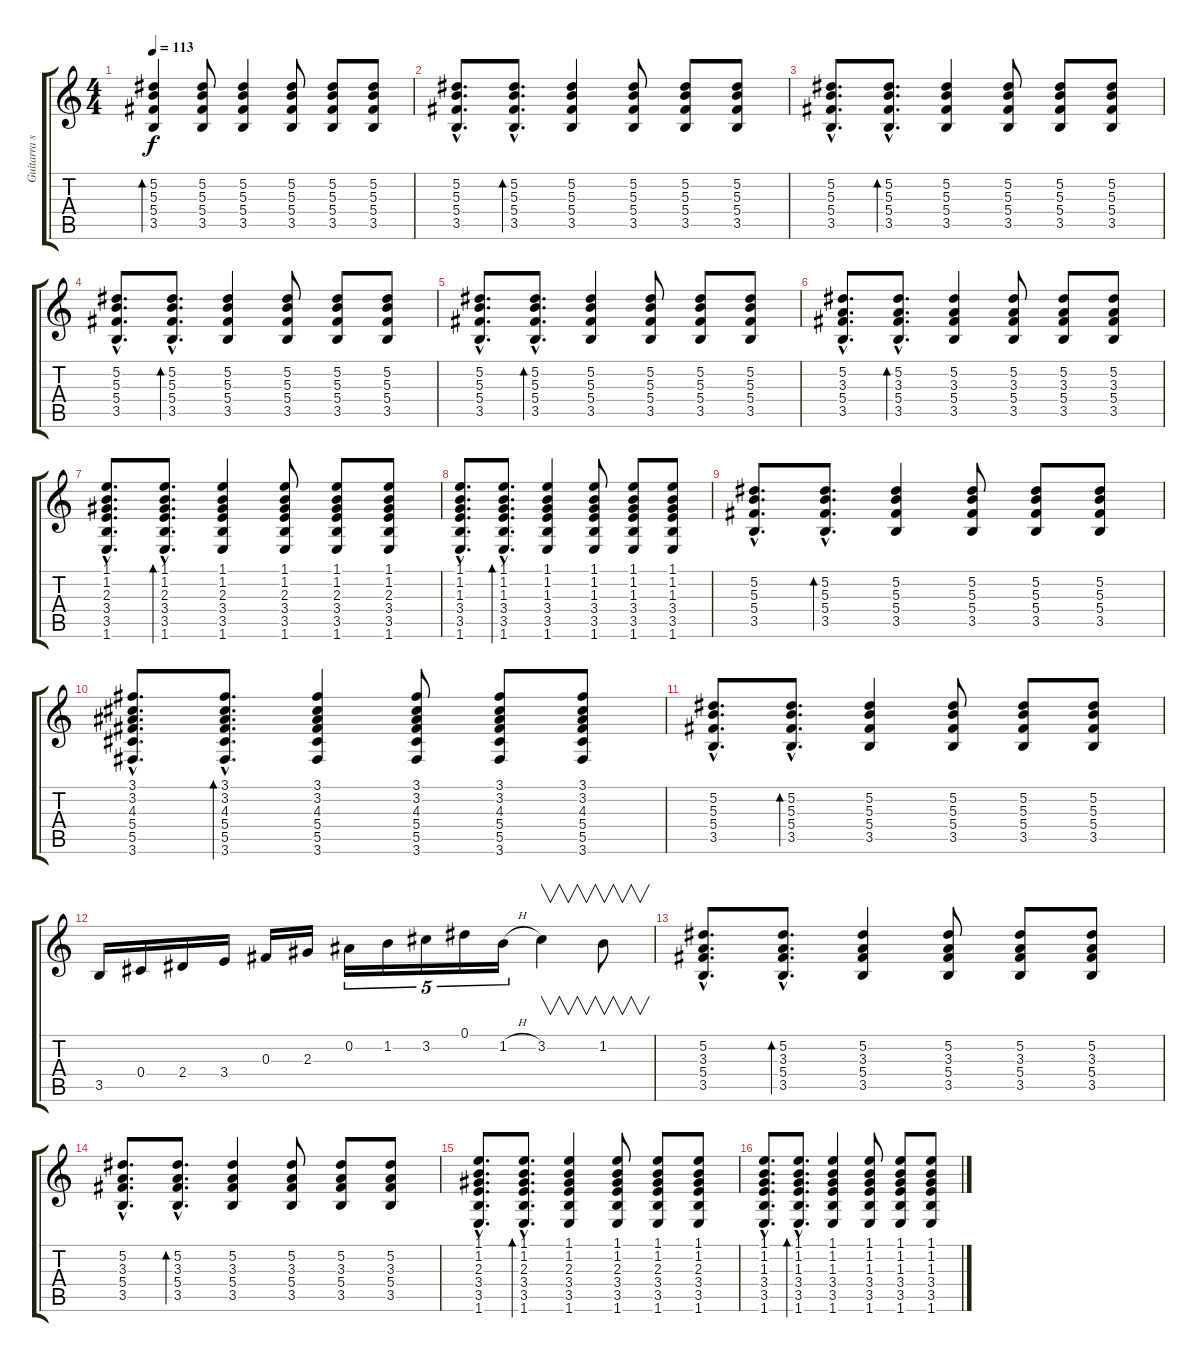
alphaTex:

\track ("Guitarra solista" "Guitarra s") {instrument acousticguitarsteel}
\staff {score tabs}
\tuning (Eb4 Bb3 Gb3 Db3 Ab2 Eb2) {hide}
\ts (4 4)
\tempo 113
\clef g2
\ks c
(5.2 5.3 5.4 3.5).4{bd 240 dy f instrument acousticguitarsteel} (5.2 5.3 5.4 3.5).8 (5.2 5.3 5.4 3.5).4 (5.2 5.3 5.4 3.5).8 (5.2 5.3 5.4 3.5).8 (5.2 5.3 5.4 3.5).8 |
(5.2{hac} 5.3{hac} 5.4{hac} 3.5{hac}).8{d} (5.2{hac} 5.3{hac} 5.4{hac} 3.5{hac}).8{d bd 240} (5.2 5.3 5.4 3.5).4 (5.2 5.3 5.4 3.5).8 (5.2 5.3 5.4 3.5).8 (5.2 5.3 5.4 3.5).8 |
(5.2{hac} 5.3{hac} 5.4{hac} 3.5{hac}).8{d} (5.2{hac} 5.3{hac} 5.4{hac} 3.5{hac}).8{d bd 240} (5.2 5.3 5.4 3.5).4 (5.2 5.3 5.4 3.5).8 (5.2 5.3 5.4 3.5).8 (5.2 5.3 5.4 3.5).8 |
(5.2{hac} 5.3{hac} 5.4{hac} 3.5{hac}).8{d} (5.2{hac} 5.3{hac} 5.4{hac} 3.5{hac}).8{d bd 240} (5.2 5.3 5.4 3.5).4 (5.2 5.3 5.4 3.5).8 (5.2 5.3 5.4 3.5).8 (5.2 5.3 5.4 3.5).8 |
(5.2{hac} 5.3{hac} 5.4{hac} 3.5{hac}).8{d} (5.2{hac} 5.3{hac} 5.4{hac} 3.5{hac}).8{d bd 240} (5.2 5.3 5.4 3.5).4 (5.2 5.3 5.4 3.5).8 (5.2 5.3 5.4 3.5).8 (5.2 5.3 5.4 3.5).8 |
(5.2{hac} 3.3{hac} 5.4{hac} 3.5{hac}).8{d} (5.2{hac} 3.3{hac} 5.4{hac} 3.5{hac}).8{d bd 240} (5.2 3.3 5.4 3.5).4 (5.2 3.3 5.4 3.5).8 (5.2 3.3 5.4 3.5).8 (5.2 3.3 5.4 3.5).8 |
(1.1{hac} 1.2{hac} 2.3{hac} 3.4{hac} 3.5{hac} 1.6{hac}).8{d} (1.1{hac} 1.2{hac} 2.3{hac} 3.4{hac} 3.5{hac} 1.6{hac}).8{d bd 240} (1.1 1.2 2.3 3.4 3.5 1.6).4 (1.1 1.2 2.3 3.4 3.5 1.6).8 (1.1 1.2 2.3 3.4 3.5 1.6).8 (1.1 1.2 2.3 3.4 3.5 1.6).8 |
(1.1{hac} 1.2{hac} 1.3{hac} 3.4{hac} 3.5{hac} 1.6{hac}).8{d} (1.1{hac} 1.2{hac} 1.3{hac} 3.4{hac} 3.5{hac} 1.6{hac}).8{d bd 240} (1.1 1.2 1.3 3.4 3.5 1.6).4 (1.1 1.2 1.3 3.4 3.5 1.6).8 (1.1 1.2 1.3 3.4 3.5 1.6).8 (1.1 1.2 1.3 3.4 3.5 1.6).8 |
(5.2{hac} 5.3{hac} 5.4{hac} 3.5{hac}).8{d} (5.2{hac} 5.3{hac} 5.4{hac} 3.5{hac}).8{d bd 240} (5.2 5.3 5.4 3.5).4 (5.2 5.3 5.4 3.5).8 (5.2 5.3 5.4 3.5).8 (5.2 5.3 5.4 3.5).8 |
(3.1{hac} 3.2{hac} 4.3{hac} 5.4{hac} 5.5{hac} 3.6{hac}).8{d} (3.1{hac} 3.2{hac} 4.3{hac} 5.4{hac} 5.5{hac} 3.6{hac}).8{d bd 240} (3.1 3.2 4.3 5.4 5.5 3.6).4 (3.1 3.2 4.3 5.4 5.5 3.6).8 (3.1 3.2 4.3 5.4 5.5 3.6).8 (3.1 3.2 4.3 5.4 5.5 3.6).8 |
(5.2{hac} 5.3{hac} 5.4{hac} 3.5{hac}).8{d} (5.2{hac} 5.3{hac} 5.4{hac} 3.5{hac}).8{d bd 240} (5.2 5.3 5.4 3.5).4 (5.2 5.3 5.4 3.5).8 (5.2 5.3 5.4 3.5).8 (5.2 5.3 5.4 3.5).8 |
3.5.16 0.4.16 2.4.16 3.4.16 0.3.16 2.3.16 0.2.16{tu (5 4)} 1.2.16{tu (5 4)} 3.2.16{tu (5 4)} 0.1.16{tu (5 4)} 1.2{h}.16{tu (5 4)} 3.2.4{v} 1.2.8{v} |
(5.2{hac} 3.3{hac} 5.4{hac} 3.5{hac}).8{d} (5.2{hac} 3.3{hac} 5.4{hac} 3.5{hac}).8{d bd 240} (5.2 3.3 5.4 3.5).4 (5.2 3.3 5.4 3.5).8 (5.2 3.3 5.4 3.5).8 (5.2 3.3 5.4 3.5).8 |
(5.2{hac} 3.3{hac} 5.4{hac} 3.5{hac}).8{d} (5.2{hac} 3.3{hac} 5.4{hac} 3.5{hac}).8{d bd 240} (5.2 3.3 5.4 3.5).4 (5.2 3.3 5.4 3.5).8 (5.2 3.3 5.4 3.5).8 (5.2 3.3 5.4 3.5).8 |
(1.1{hac} 1.2{hac} 2.3{hac} 3.4{hac} 3.5{hac} 1.6{hac}).8{d} (1.1{hac} 1.2{hac} 2.3{hac} 3.4{hac} 3.5{hac} 1.6{hac}).8{d bd 240} (1.1 1.2 2.3 3.4 3.5 1.6).4 (1.1 1.2 2.3 3.4 3.5 1.6).8 (1.1 1.2 2.3 3.4 3.5 1.6).8 (1.1 1.2 2.3 3.4 3.5 1.6).8 |
(1.1{hac} 1.2{hac} 1.3{hac} 3.4{hac} 3.5{hac} 1.6{hac}).8{d} (1.1{hac} 1.2{hac} 1.3{hac} 3.4{hac} 3.5{hac} 1.6{hac}).8{d bd 240} (1.1 1.2 1.3 3.4 3.5 1.6).4 (1.1 1.2 1.3 3.4 3.5 1.6).8 (1.1 1.2 1.3 3.4 3.5 1.6).8 (1.1 1.2 1.3 3.4 3.5 1.6).8
